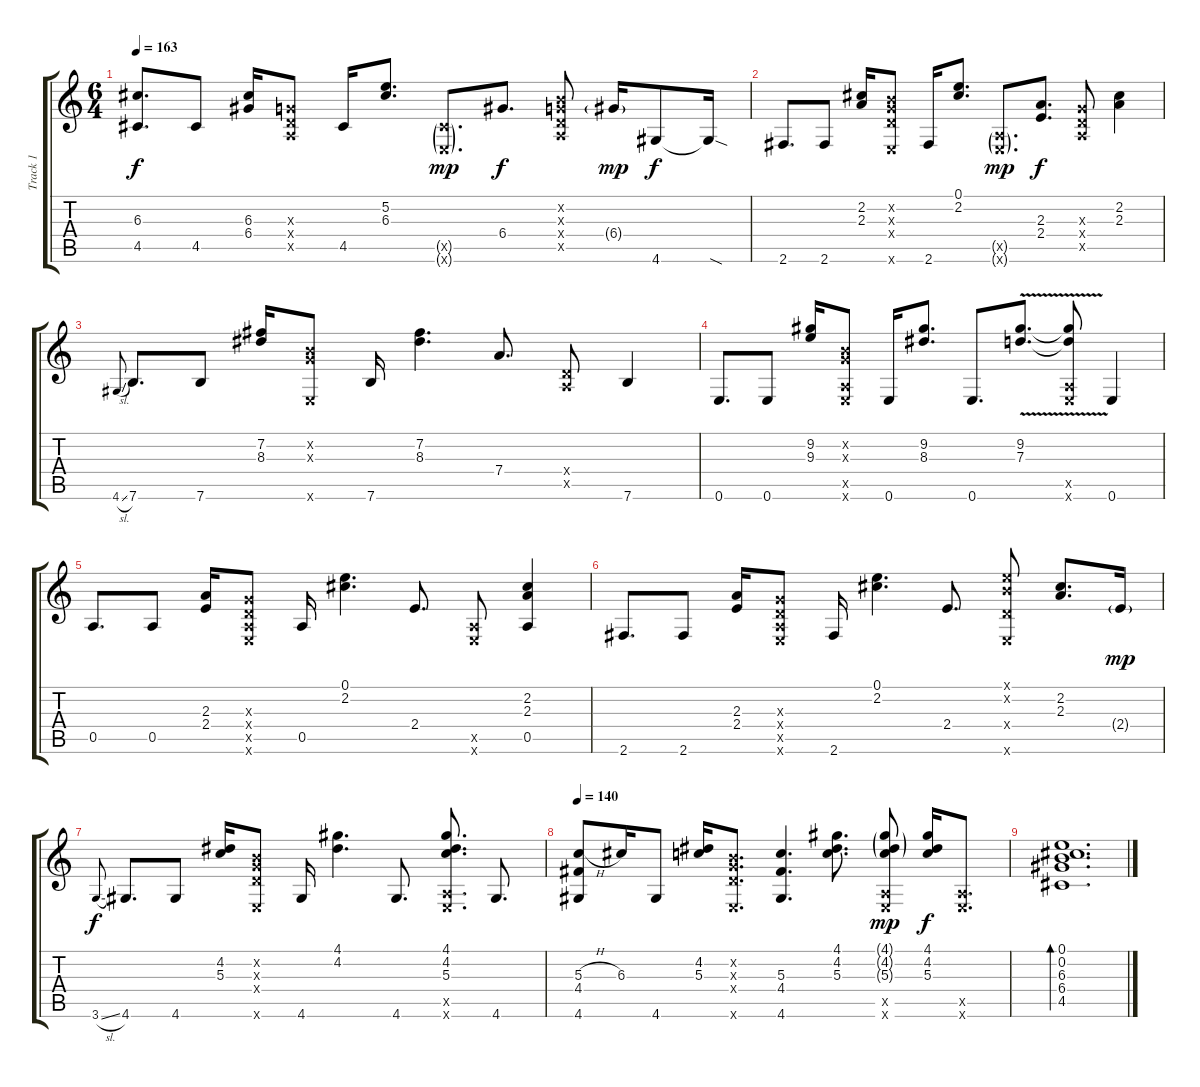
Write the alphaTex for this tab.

\track ("Track 1" "Track 1") {instrument acousticguitarsteel}
\staff {score tabs}
\tuning (E4 B3 G3 D3 A2 E2) {hide}
\ts (6 4)
\tempo 163
\clef g2
\ks c
(6.3 4.5).8{d dy f} 4.5.8 (6.3 6.4).16 (0.3{x} 0.4{x} 0.5{x}).8 4.5.16 (5.2 6.3).8{d} (4.5{g x} 0.6{g x}).8{d dy mp} 6.4.8{d dy f} (0.2{x} 0.3{x} 0.4{x} 0.5{x}).8 6.4{g}.16{dy mp} 4.6.8{dy f} 4.6{sod t}.16 |
2.6.8{d} 2.6.8 (2.2 2.3).16 (0.2{x} 0.3{x} 0.4{x} 0.6{x}).8 2.6.16 (0.1 2.2).8{d} (0.5{g x} 0.6{g x}).8{d dy mp} (2.3 2.4).8{d dy f} (0.3{x} 0.4{x} 0.5{x}).8 (2.2 2.3).4 |
4.6{sl}.8{gr onbeat} 7.6.8{d} 7.6.8 (7.2 8.3).16 (0.2{x} 0.3{x} 0.6{x}).8 7.6.16 (7.2 8.3).4{d} 7.4.8{d} (0.4{x} 0.5{x}).8 7.6.4 |
0.6.8{d} 0.6.8 (9.2 9.3).16 (0.2{x} 0.3{x} 0.5{x} 0.6{x}).8 0.6.16 (9.2 8.3).8{d} 0.6.8{d} (9.2{v} 7.3{v}).8{d} (9.2{t} 7.3{t} 0.5{x} 0.6{x}).8 0.6.4 |
0.5.8{d} 0.5.8 (2.3 2.4).16 (0.3{x} 0.4{x} 0.5{x} 0.6{x}).8 0.5.16 (0.1 2.2).4{d} 2.4.8{d} (0.5{x} 0.6{x}).8 (2.2 2.3 0.5).4 |
2.6.8{d} 2.6.8 (2.3 2.4).16 (0.3{x} 0.4{x} 0.5{x} 0.6{x}).8 2.6.16 (0.1 2.2).4{d} 2.4.8{d} (0.1{x} 0.2{x} 0.4{x} 0.6{x}).8 (2.2 2.3).8{d} 2.4{g}.16{dy mp} |
3.6{sl}.8{gr onbeat dy f} 4.6.8{d} 4.6.8 (4.2 5.3).16 (0.2{x} 0.3{x} 0.4{x} 0.6{x}).8 4.6.16 (4.1 4.2).4{d} 4.6.8{d} (4.1 4.2 5.3 0.5{x} 0.6{x}).8{d} 4.6.8{d} |
\tempo 140
(5.3{h} 4.4 4.6).8 6.3.16 4.6.8 (4.2 5.3).16 (0.2{x} 0.3{x} 0.4{x} 0.6{x}).8{d} (5.3 4.4 4.6).4{d} (4.1 4.2 5.3).8{d} (4.1{g} 4.2{g} 5.3{g} 0.5{x} 0.6{x}).8{dy mp} (4.1 4.2 5.3).16{dy f} (0.5{x} 0.6{x}).8{d} |
(0.1 0.2 6.3 6.4 4.5).1{d bd 120}
